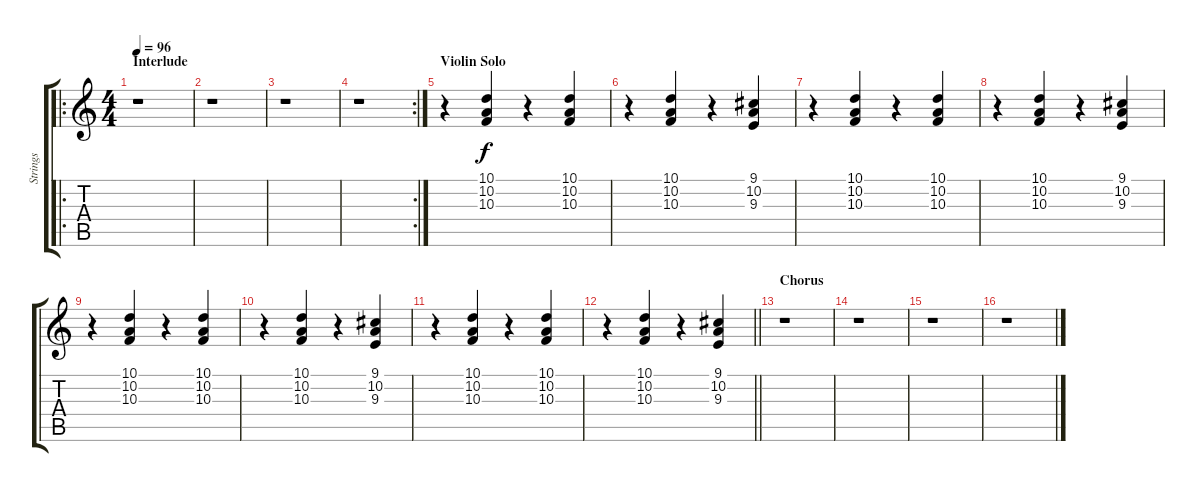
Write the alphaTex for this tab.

\track ("Strings" "Strings") {instrument pizzicatostrings}
\staff {score tabs}
\tuning (E4 B3 G3 D3 A2 E2) {hide}
\ro
\ts (4 4)
\section ("" "Interlude")
\tempo 96
\clef g2
\ks c
r.1{dy f} |
r.1 |
r.1 |
\rc 2
r.1 |
\section ("" "Violin Solo")
r.4 (10.1 10.2 10.3).4 r.4 (10.1 10.2 10.3).4 |
r.4 (10.1 10.2 10.3).4 r.4 (9.1 10.2 9.3).4 |
r.4 (10.1 10.2 10.3).4 r.4 (10.1 10.2 10.3).4 |
r.4 (10.1 10.2 10.3).4 r.4 (9.1 10.2 9.3).4 |
r.4 (10.1 10.2 10.3).4 r.4 (10.1 10.2 10.3).4 |
r.4 (10.1 10.2 10.3).4 r.4 (9.1 10.2 9.3).4 |
r.4 (10.1 10.2 10.3).4 r.4 (10.1 10.2 10.3).4 |
\barLineRight lightlight
r.4 (10.1 10.2 10.3).4 r.4 (9.1 10.2 9.3).4 |
\section ("" "Chorus")
r.1 |
r.1 |
r.1 |
r.1
